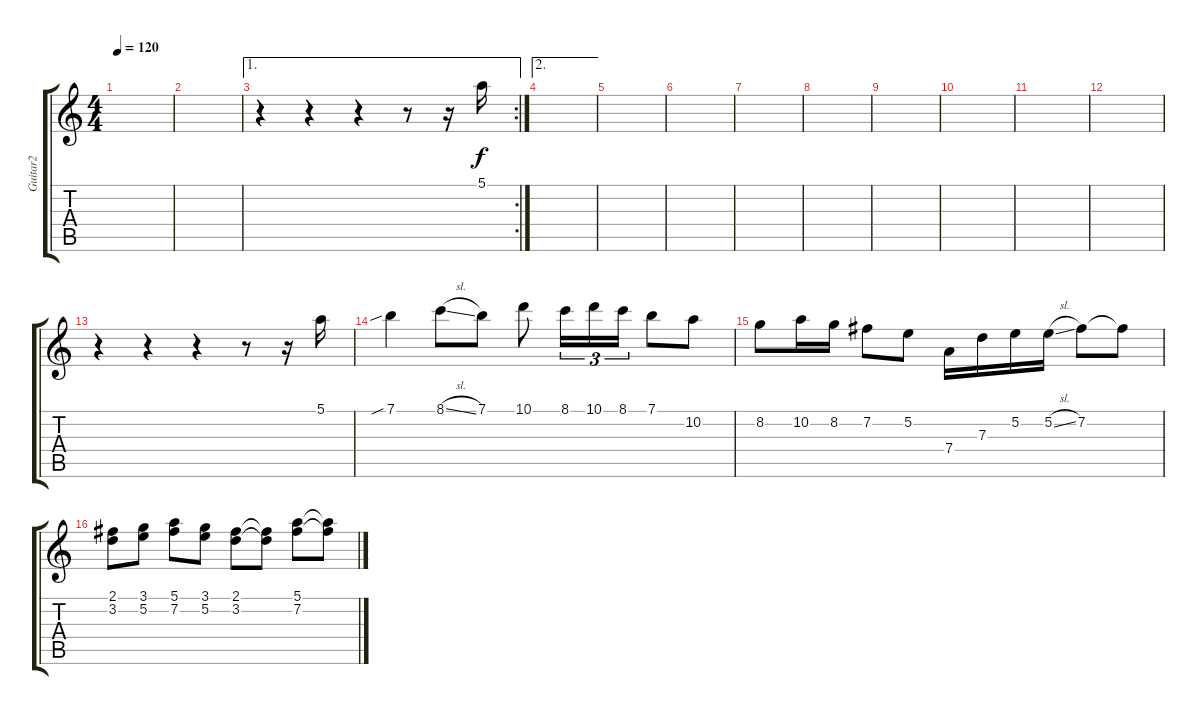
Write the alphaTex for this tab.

\track ("Guitar2" "Guitar2") {instrument acousticguitarnylon}
\staff {score tabs}
\tuning (E4 B3 G3 D3 A2 E2) {hide}
\ts (4 4)
\tempo 120
\clef g2
\ks c
|
|
\ae 1
\rc 2
r.4 r.4 r.4 r.8 r.16 5.1.16 |
\ae 2
|
|
|
|
|
|
|
|
|
r.4 r.4 r.4 r.8 r.16 5.1.16 |
7.1{sib}.4 8.1{sl}.8 7.1.8 10.1.8 8.1.16{tu (3 2)} 10.1.16{tu (3 2)} 8.1.16{tu (3 2)} 7.1.8 10.2.8 |
8.2.8 10.2.16 8.2.16 7.2.8 5.2.8 7.4.16 7.3.16 5.2.16 5.2{sl}.16 7.2.8 7.2{t}.8 |
(2.1 3.2).8 (3.1 5.2).8 (5.1 7.2).8 (3.1 5.2).8 (2.1 3.2).8 (2.1{t} 3.2{t}).8 (5.1 7.2).8 (5.1{t} 7.2{t}).8
